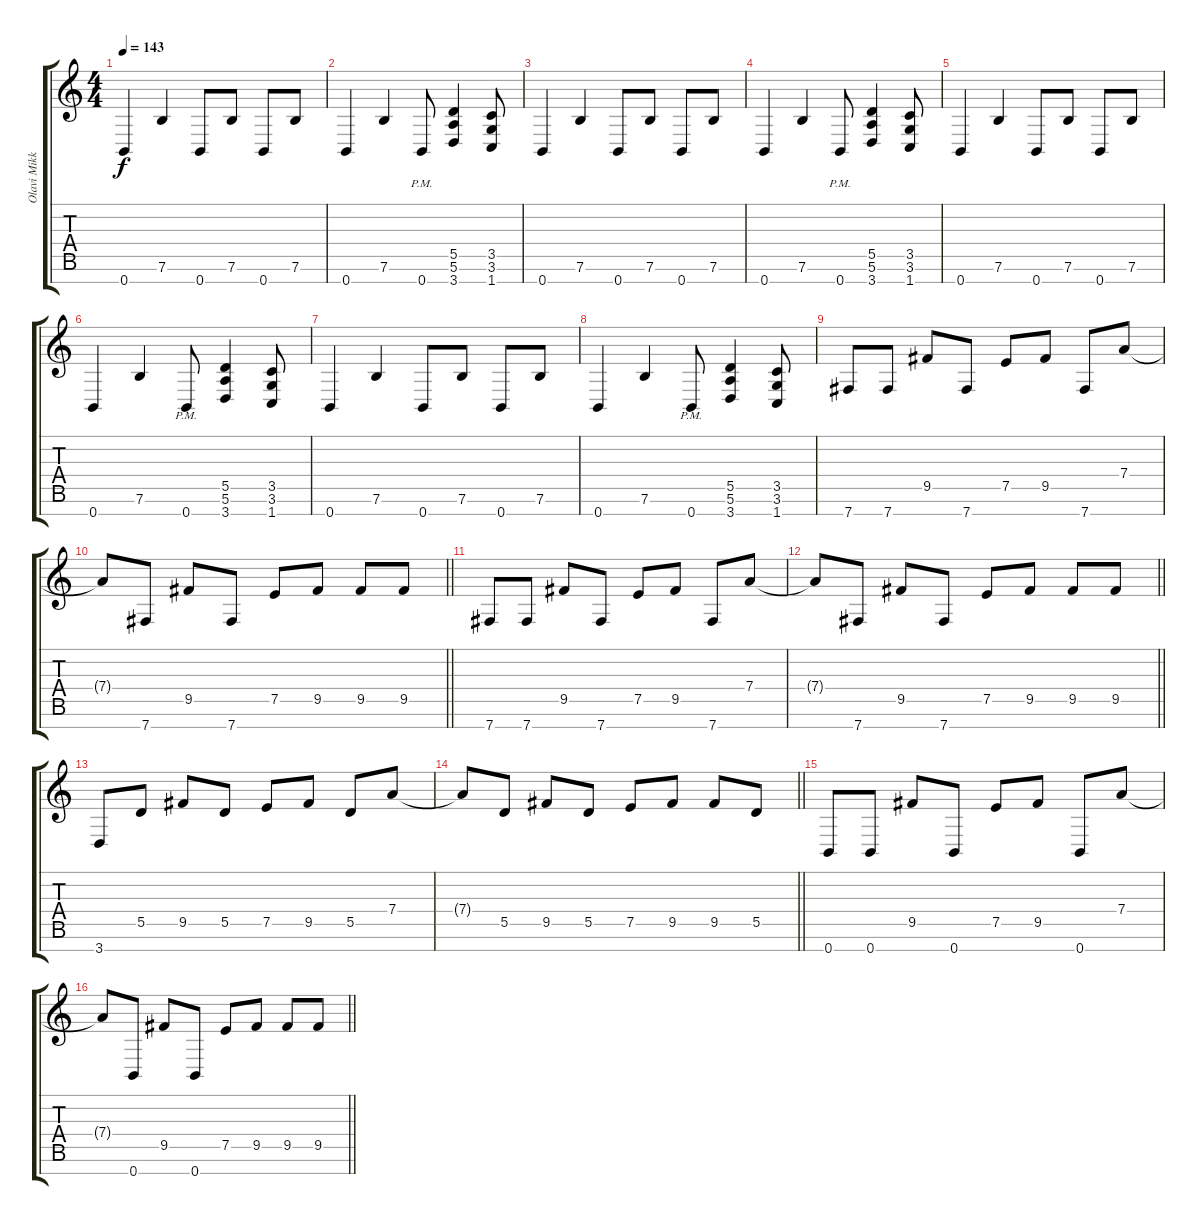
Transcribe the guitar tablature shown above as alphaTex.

\track ("Olavi Mikkonen" "Olavi Mikk") {instrument distortionguitar}
\staff {score tabs}
\tuning (E4 B3 Gb3 D3 A2 E2 B1) {hide}
\ts (4 4)
\tempo 143
\clef g2
\ks c
0.7.4{dy f} 7.6.4 0.7.8 7.6.8 0.7.8 7.6.8 |
0.7.4 7.6.4 0.7{pm}.8 (5.5 5.6 3.7).4 (3.5 3.6 1.7).8 |
0.7.4 7.6.4 0.7.8 7.6.8 0.7.8 7.6.8 |
0.7.4 7.6.4 0.7{pm}.8 (5.5 5.6 3.7).4 (3.5 3.6 1.7).8 |
0.7.4 7.6.4 0.7.8 7.6.8 0.7.8 7.6.8 |
0.7.4 7.6.4 0.7{pm}.8 (5.5 5.6 3.7).4 (3.5 3.6 1.7).8 |
0.7.4 7.6.4 0.7.8 7.6.8 0.7.8 7.6.8 |
0.7.4 7.6.4 0.7{pm}.8 (5.5 5.6 3.7).4 (3.5 3.6 1.7).8 |
7.7.8 7.7.8 9.5.8 7.7.8 7.5.8 9.5.8 7.7.8 7.4.8 |
\barLineRight lightlight
7.4{t}.8 7.7.8 9.5.8 7.7.8 7.5.8 9.5.8 9.5.8 9.5.8 |
7.7.8 7.7.8 9.5.8 7.7.8 7.5.8 9.5.8 7.7.8 7.4.8 |
\barLineRight lightlight
7.4{t}.8 7.7.8 9.5.8 7.7.8 7.5.8 9.5.8 9.5.8 9.5.8 |
3.7.8 5.5.8 9.5.8 5.5.8 7.5.8 9.5.8 5.5.8 7.4.8 |
\barLineRight lightlight
7.4{t}.8 5.5.8 9.5.8 5.5.8 7.5.8 9.5.8 9.5.8 5.5.8 |
0.7.8 0.7.8 9.5.8 0.7.8 7.5.8 9.5.8 0.7.8 7.4.8 |
\barLineRight lightlight
7.4{t}.8 0.7.8 9.5.8 0.7.8 7.5.8 9.5.8 9.5.8 9.5.8
